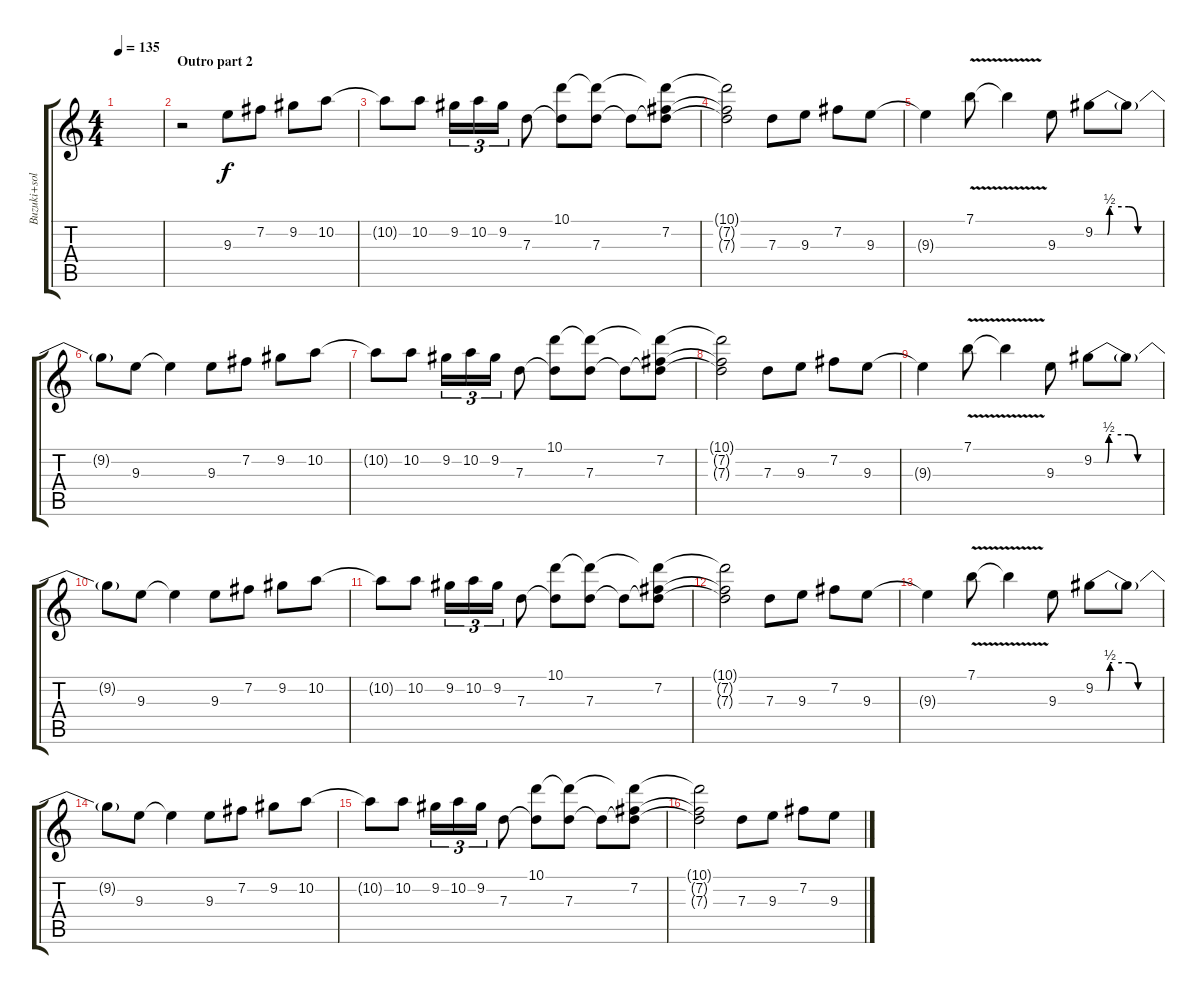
\track ("Buzuki+solo+fills" "Buzuki+sol") {instrument acousticguitarnylon}
\staff {score tabs}
\tuning (E4 B3 G3 D3 A2 E2) {hide}
\ts (4 4)
\tempo 135
\clef g2
\ks c
|
\section ("" "Outro part 2")
r.2{instrument distortionguitar} 9.3.8 7.2.8 9.2.8 10.2.8 |
10.2{t}.8 10.2.8 9.2.16{tu (3 2)} 10.2.16{tu (3 2)} 9.2.16{tu (3 2)} 7.3.8 (10.1 7.3{t}).8 (10.1{t} 7.3).8 7.3{t}.8 (10.1{t} 7.2 7.3{t}).8 |
(10.1{t} 7.2{t} 7.3{t}).2 7.3.8 9.3.8 7.2.8 9.3.8 |
9.3{t}.4 7.1{v}.8 7.1{t}.4 9.3.8{instrument distortionguitar} 9.2{be (custom 0 0 9 0 11 0 13 2 15 2 30 2 38 0 45 0 60 0)}.8 9.2{t}.8 |
9.2{t}.8 9.3.8 9.3{t}.4 9.3.8 7.2.8 9.2.8 10.2.8 |
10.2{t}.8 10.2.8 9.2.16{tu (3 2)} 10.2.16{tu (3 2)} 9.2.16{tu (3 2)} 7.3.8 (10.1 7.3{t}).8 (10.1{t} 7.3).8 7.3{t}.8 (10.1{t} 7.2 7.3{t}).8 |
(10.1{t} 7.2{t} 7.3{t}).2 7.3.8 9.3.8 7.2.8 9.3.8 |
9.3{t}.4 7.1{v}.8 7.1{t}.4 9.3.8{instrument distortionguitar} 9.2{be (custom 0 0 9 0 11 0 13 2 15 2 30 2 38 0 45 0 60 0)}.8 9.2{t}.8 |
9.2{t}.8 9.3.8 9.3{t}.4 9.3.8 7.2.8 9.2.8 10.2.8 |
10.2{t}.8 10.2.8 9.2.16{tu (3 2)} 10.2.16{tu (3 2)} 9.2.16{tu (3 2)} 7.3.8 (10.1 7.3{t}).8 (10.1{t} 7.3).8 7.3{t}.8 (10.1{t} 7.2 7.3{t}).8 |
(10.1{t} 7.2{t} 7.3{t}).2 7.3.8 9.3.8 7.2.8 9.3.8 |
9.3{t}.4 7.1{v}.8 7.1{t}.4 9.3.8{instrument distortionguitar} 9.2{be (custom 0 0 9 0 11 0 13 2 15 2 30 2 38 0 45 0 60 0)}.8 9.2{t}.8 |
9.2{t}.8{volume 5} 9.3.8 9.3{t}.4 9.3.8 7.2.8 9.2.8 10.2.8 |
10.2{t}.8 10.2.8 9.2.16{tu (3 2)} 10.2.16{tu (3 2)} 9.2.16{tu (3 2)} 7.3.8 (10.1 7.3{t}).8 (10.1{t} 7.3).8 7.3{t}.8 (10.1{t} 7.2 7.3{t}).8 |
(10.1{t} 7.2{t} 7.3{t}).2 7.3.8 9.3.8 7.2.8 9.3.8
